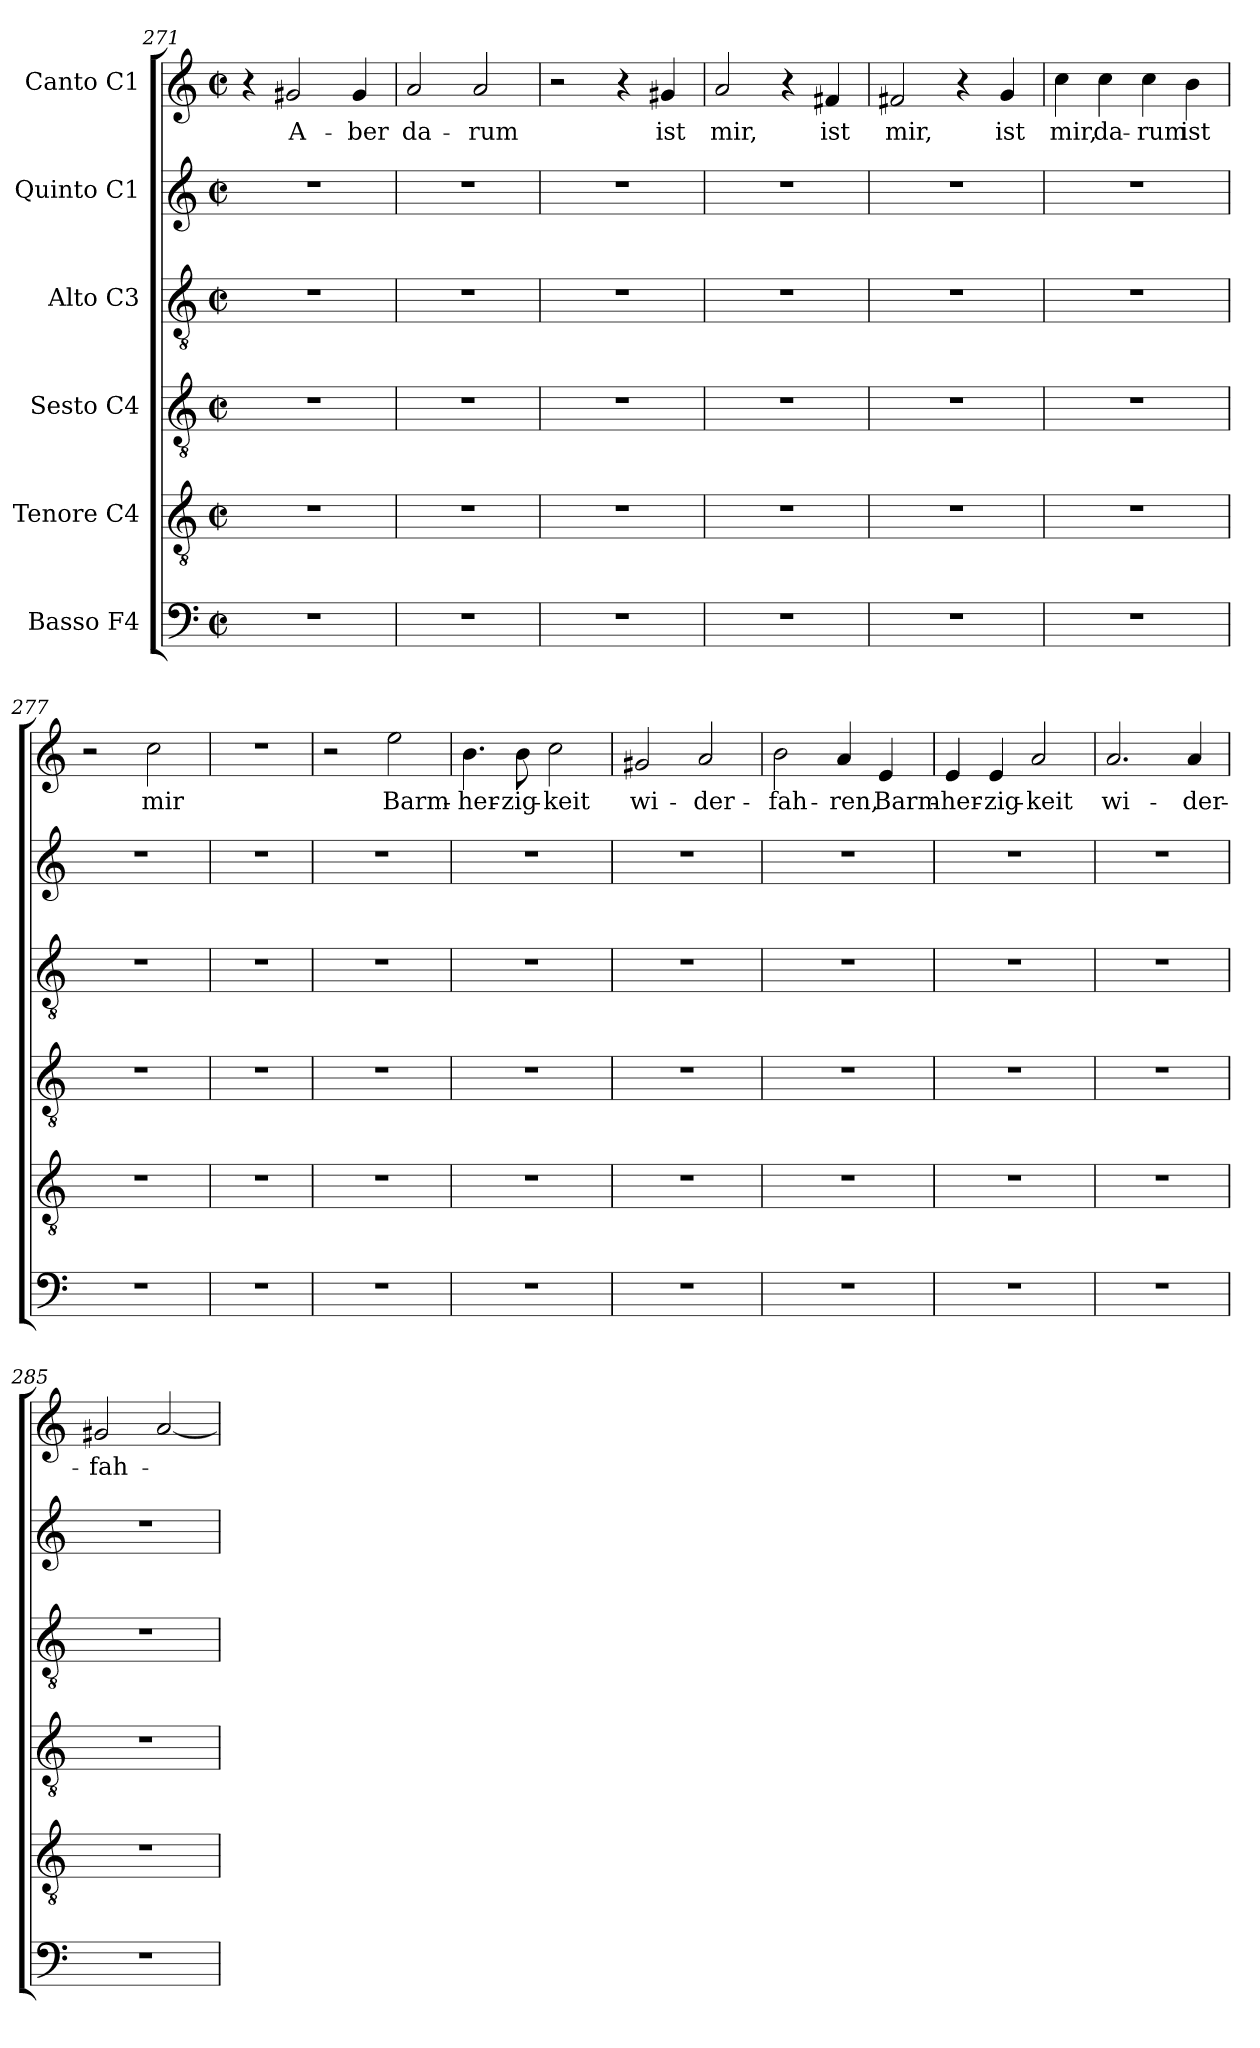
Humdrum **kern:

**kern	**kern	**kern	**kern	**kern	**kern	**text
*part6	*part5	*part4	*part3	*part2	*part1	*part1
*staff6	*staff5	*staff4	*staff3	*staff2	*staff1	*staff1
*I"Basso  F4	*I"Tenore  C4	*I"Sesto  C4	*I"Alto  C3	*I"Quinto  C1	*I"Canto C1	*
*clefF4	*clefGv2	*clefGv2	*clefGv2	*clefG2	*clefG2	*
*M2/2	*M2/2	*M2/2	*M2/2	*M2/2	*M2/2	*
*met(c|)	*met(c|)	*met(c|)	*met(c|)	*met(c|)	*met(c|)	*
=271	=271	=271	=271	=271	=271	=271
1r	1r	1r	1r	1r	4r	.
!	!	!	!	!	!	!LO:LY:b:cj
.	.	.	.	.	2g#X/	A-
!	!	!	!	!	!	!LO:LY:b:cj
.	.	.	.	.	4g#/	-ber
=272	=272	=272	=272	=272	=272	=272
!	!	!	!	!	!	!LO:LY:b:cj
1r	1r	1r	1r	1r	2a/	da-
!	!	!	!	!	!	!LO:LY:b:cj
.	.	.	.	.	2a/	-rum
!!LO:LB:g=z
=273	=273	=273	=273	=273	=273	=273
1r	1r	1r	1r	1r	2r	.
.	.	.	.	.	4r	.
!	!	!	!	!	!	!LO:LY:b:cj
.	.	.	.	.	4g#X/	ist
=274	=274	=274	=274	=274	=274	=274
!	!	!	!	!	!	!LO:LY:b:cj
1r	1r	1r	1r	1r	2a/	mir,
.	.	.	.	.	4r	.
!	!	!	!	!	!	!LO:LY:b:cj
.	.	.	.	.	4f#X/	ist
=275	=275	=275	=275	=275	=275	=275
!	!	!	!	!	!	!LO:LY:b:cj
1r	1r	1r	1r	1r	2f#X/	mir,
.	.	.	.	.	4r	.
!	!	!	!	!	!	!LO:LY:b:cj
.	.	.	.	.	4g/	ist
=276	=276	=276	=276	=276	=276	=276
!	!	!	!	!	!	!LO:LY:b:cj
1r	1r	1r	1r	1r	4cc\	mir,
!	!	!	!	!	!	!LO:LY:b
.	.	.	.	.	4cc\	da-
!	!	!	!	!	!	!LO:LY:b:cj
.	.	.	.	.	4cc\	-rum
!	!	!	!	!	!	!LO:LY:b:cj
.	.	.	.	.	4b\	ist
=277	=277	=277	=277	=277	=277	=277
1r	1r	1r	1r	1r	2r	.
!	!	!	!	!	!	!LO:LY:b:cj
.	.	.	.	.	2cc\	mir
=278	=278	=278	=278	=278	=278	=278
1r	1r	1r	1r	1r	1r	.
=279	=279	=279	=279	=279	=279	=279
1r	1r	1r	1r	1r	2r	.
!	!	!	!	!	!	!LO:LY:b:cj
.	.	.	.	.	2ee\	Barm-
!!LO:LB:g=z
=280	=280	=280	=280	=280	=280	=280
!	!	!	!	!	!	!LO:LY:b:cj
1r	1r	1r	1r	1r	4.b\	-her-
!	!	!	!	!	!	!LO:LY:b
.	.	.	.	.	8b\	-zig-
!	!	!	!	!	!	!LO:LY:b:cj
.	.	.	.	.	2cc\	-keit
=281	=281	=281	=281	=281	=281	=281
!	!	!	!	!	!	!LO:LY:b:cj
1r	1r	1r	1r	1r	2g#X/	wi-
!	!	!	!	!	!	!LO:LY:b:cj
.	.	.	.	.	2a/	-der-
=282	=282	=282	=282	=282	=282	=282
!	!	!	!	!	!	!LO:LY:b:cj
1r	1r	1r	1r	1r	2b\	-fah-
!	!	!	!	!	!	!LO:LY:b:cj
.	.	.	.	.	4a/	-ren,
!	!	!	!	!	!	!LO:LY:b:cj
.	.	.	.	.	4e/	Barm-
=283	=283	=283	=283	=283	=283	=283
!	!	!	!	!	!	!LO:LY:b:cj
1r	1r	1r	1r	1r	4e/	-her-
!	!	!	!	!	!	!LO:LY:b
.	.	.	.	.	4e/	-zig-
!	!	!	!	!	!	!LO:LY:b:rj
.	.	.	.	.	2a/	-keit
=284	=284	=284	=284	=284	=284	=284
!	!	!	!	!	!	!LO:LY:b:cj
1r	1r	1r	1r	1r	2.a/	wi-
!	!	!	!	!	!	!LO:LY:b:cj
.	.	.	.	.	4a/	-der-
=285	=285	=285	=285	=285	=285	=285
!	!	!	!	!	!	!LO:LY:b:cj
1r	1r	1r	1r	1r	2g#X/	-fah-
.	.	.	.	.	[<2a/	.
=	=	=	=	=	=	=
*-	*-	*-	*-	*-	*-	*-
